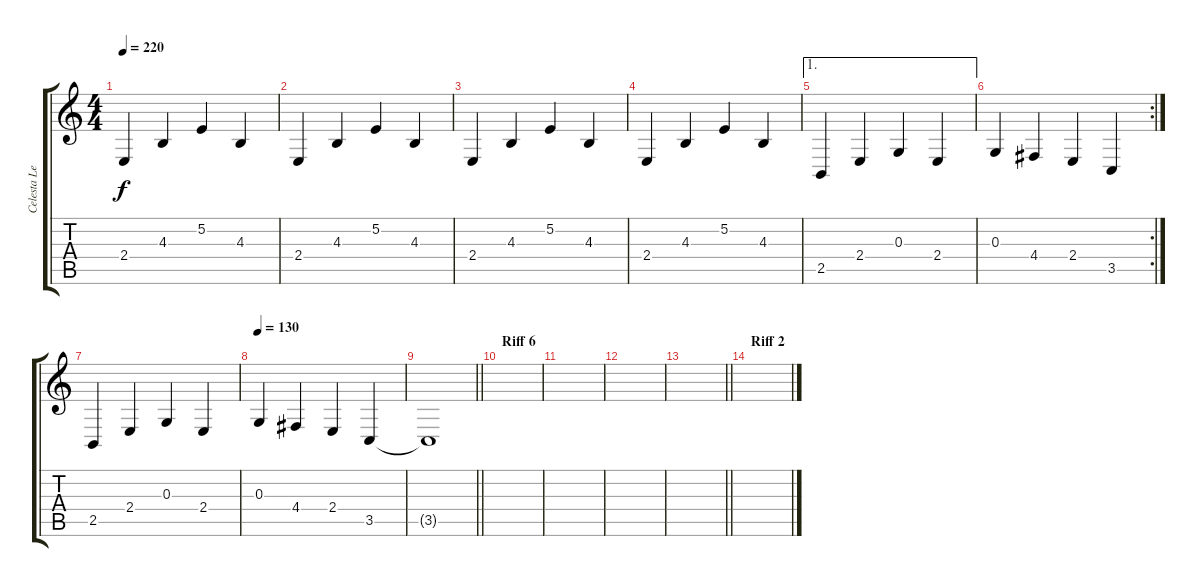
\track ("Celesta Left hand" "Celesta Le") {instrument celesta}
\staff {score tabs}
\tuning (E4 B3 G3 D3 A2 E2) {hide}
\ts (4 4)
\tempo 220
\clef g2
\ks c
2.4.4{dy f} 4.3.4 5.2.4 4.3.4 |
2.4.4 4.3.4 5.2.4 4.3.4 |
2.4.4 4.3.4 5.2.4 4.3.4 |
2.4.4 4.3.4 5.2.4 4.3.4 |
\ae 1
2.5.4 2.4.4 0.3.4 2.4.4 |
\rc 2
0.3.4 4.4.4 2.4.4 3.5.4 |
2.5.4 2.4.4 0.3.4 2.4.4 |
\tempo 130
0.3.4 4.4.4 2.4.4 3.5.4 |
\barLineRight lightlight
3.5{t}.1 |
\section ("" "Riff 6")
|
|
|
\barLineRight lightlight
|
\section ("" "Riff 2")
